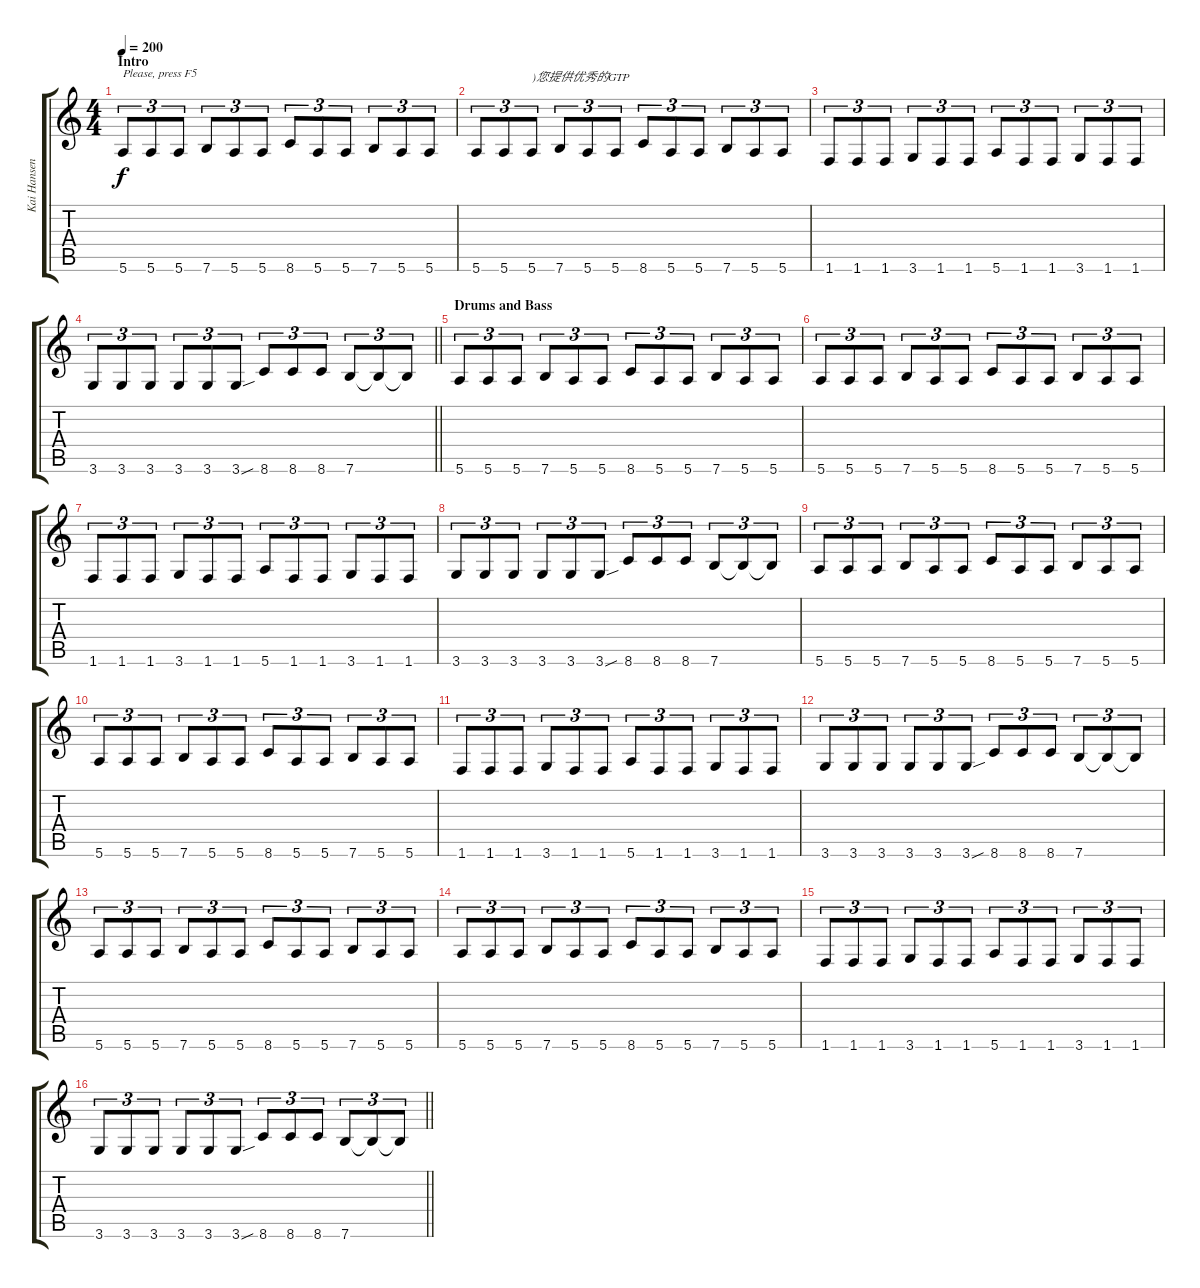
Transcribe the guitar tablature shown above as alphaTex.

\track ("Kai Hansen" "Kai Hansen") {instrument distortionguitar}
\staff {score tabs}
\tuning (E4 B3 G3 D3 A2 E2) {hide}
\ts (4 4)
\section ("" "Intro")
\tempo 200
\clef g2
\ks c
5.6.8{tu (3 2) txt "Please, press F5" dy f instrument distortionguitar} 5.6.8{tu (3 2)} 5.6.8{tu (3 2)} 7.6.8{tu (3 2)} 5.6.8{tu (3 2)} 5.6.8{tu (3 2)} 8.6.8{tu (3 2)} 5.6.8{tu (3 2)} 5.6.8{tu (3 2)} 7.6.8{tu (3 2)} 5.6.8{tu (3 2)} 5.6.8{tu (3 2)} |
5.6.8{tu (3 2)} 5.6.8{tu (3 2)} 5.6.8{tu (3 2) txt ")您提供优秀的GTP"} 7.6.8{tu (3 2)} 5.6.8{tu (3 2)} 5.6.8{tu (3 2)} 8.6.8{tu (3 2)} 5.6.8{tu (3 2)} 5.6.8{tu (3 2)} 7.6.8{tu (3 2)} 5.6.8{tu (3 2)} 5.6.8{tu (3 2)} |
1.6.8{tu (3 2)} 1.6.8{tu (3 2)} 1.6.8{tu (3 2)} 3.6.8{tu (3 2)} 1.6.8{tu (3 2)} 1.6.8{tu (3 2)} 5.6.8{tu (3 2)} 1.6.8{tu (3 2)} 1.6.8{tu (3 2)} 3.6.8{tu (3 2)} 1.6.8{tu (3 2)} 1.6.8{tu (3 2)} |
\barLineRight lightlight
3.6.8{tu (3 2)} 3.6.8{tu (3 2)} 3.6.8{tu (3 2)} 3.6.8{tu (3 2)} 3.6.8{tu (3 2)} 3.6{sou}.8{tu (3 2)} 8.6.8{tu (3 2)} 8.6.8{tu (3 2)} 8.6.8{tu (3 2)} 7.6.8{tu (3 2)} 7.6{t}.8{tu (3 2)} 7.6{t}.8{tu (3 2)} |
\section ("" "Drums and Bass")
5.6.8{tu (3 2)} 5.6.8{tu (3 2)} 5.6.8{tu (3 2)} 7.6.8{tu (3 2)} 5.6.8{tu (3 2)} 5.6.8{tu (3 2)} 8.6.8{tu (3 2)} 5.6.8{tu (3 2)} 5.6.8{tu (3 2)} 7.6.8{tu (3 2)} 5.6.8{tu (3 2)} 5.6.8{tu (3 2)} |
5.6.8{tu (3 2)} 5.6.8{tu (3 2)} 5.6.8{tu (3 2)} 7.6.8{tu (3 2)} 5.6.8{tu (3 2)} 5.6.8{tu (3 2)} 8.6.8{tu (3 2)} 5.6.8{tu (3 2)} 5.6.8{tu (3 2)} 7.6.8{tu (3 2)} 5.6.8{tu (3 2)} 5.6.8{tu (3 2)} |
1.6.8{tu (3 2)} 1.6.8{tu (3 2)} 1.6.8{tu (3 2)} 3.6.8{tu (3 2)} 1.6.8{tu (3 2)} 1.6.8{tu (3 2)} 5.6.8{tu (3 2)} 1.6.8{tu (3 2)} 1.6.8{tu (3 2)} 3.6.8{tu (3 2)} 1.6.8{tu (3 2)} 1.6.8{tu (3 2)} |
3.6.8{tu (3 2)} 3.6.8{tu (3 2)} 3.6.8{tu (3 2)} 3.6.8{tu (3 2)} 3.6.8{tu (3 2)} 3.6{sou}.8{tu (3 2)} 8.6.8{tu (3 2)} 8.6.8{tu (3 2)} 8.6.8{tu (3 2)} 7.6.8{tu (3 2)} 7.6{t}.8{tu (3 2)} 7.6{t}.8{tu (3 2)} |
5.6.8{tu (3 2)} 5.6.8{tu (3 2)} 5.6.8{tu (3 2)} 7.6.8{tu (3 2)} 5.6.8{tu (3 2)} 5.6.8{tu (3 2)} 8.6.8{tu (3 2)} 5.6.8{tu (3 2)} 5.6.8{tu (3 2)} 7.6.8{tu (3 2)} 5.6.8{tu (3 2)} 5.6.8{tu (3 2)} |
5.6.8{tu (3 2)} 5.6.8{tu (3 2)} 5.6.8{tu (3 2)} 7.6.8{tu (3 2)} 5.6.8{tu (3 2)} 5.6.8{tu (3 2)} 8.6.8{tu (3 2)} 5.6.8{tu (3 2)} 5.6.8{tu (3 2)} 7.6.8{tu (3 2)} 5.6.8{tu (3 2)} 5.6.8{tu (3 2)} |
1.6.8{tu (3 2)} 1.6.8{tu (3 2)} 1.6.8{tu (3 2)} 3.6.8{tu (3 2)} 1.6.8{tu (3 2)} 1.6.8{tu (3 2)} 5.6.8{tu (3 2)} 1.6.8{tu (3 2)} 1.6.8{tu (3 2)} 3.6.8{tu (3 2)} 1.6.8{tu (3 2)} 1.6.8{tu (3 2)} |
3.6.8{tu (3 2)} 3.6.8{tu (3 2)} 3.6.8{tu (3 2)} 3.6.8{tu (3 2)} 3.6.8{tu (3 2)} 3.6{sou}.8{tu (3 2)} 8.6.8{tu (3 2)} 8.6.8{tu (3 2)} 8.6.8{tu (3 2)} 7.6.8{tu (3 2)} 7.6{t}.8{tu (3 2)} 7.6{t}.8{tu (3 2)} |
5.6.8{tu (3 2)} 5.6.8{tu (3 2)} 5.6.8{tu (3 2)} 7.6.8{tu (3 2)} 5.6.8{tu (3 2)} 5.6.8{tu (3 2)} 8.6.8{tu (3 2)} 5.6.8{tu (3 2)} 5.6.8{tu (3 2)} 7.6.8{tu (3 2)} 5.6.8{tu (3 2)} 5.6.8{tu (3 2)} |
5.6.8{tu (3 2)} 5.6.8{tu (3 2)} 5.6.8{tu (3 2)} 7.6.8{tu (3 2)} 5.6.8{tu (3 2)} 5.6.8{tu (3 2)} 8.6.8{tu (3 2)} 5.6.8{tu (3 2)} 5.6.8{tu (3 2)} 7.6.8{tu (3 2)} 5.6.8{tu (3 2)} 5.6.8{tu (3 2)} |
1.6.8{tu (3 2)} 1.6.8{tu (3 2)} 1.6.8{tu (3 2)} 3.6.8{tu (3 2)} 1.6.8{tu (3 2)} 1.6.8{tu (3 2)} 5.6.8{tu (3 2)} 1.6.8{tu (3 2)} 1.6.8{tu (3 2)} 3.6.8{tu (3 2)} 1.6.8{tu (3 2)} 1.6.8{tu (3 2)} |
\barLineRight lightlight
3.6.8{tu (3 2)} 3.6.8{tu (3 2)} 3.6.8{tu (3 2)} 3.6.8{tu (3 2)} 3.6.8{tu (3 2)} 3.6{sou}.8{tu (3 2)} 8.6.8{tu (3 2)} 8.6.8{tu (3 2)} 8.6.8{tu (3 2)} 7.6.8{tu (3 2)} 7.6{t}.8{tu (3 2)} 7.6{t}.8{tu (3 2)}
